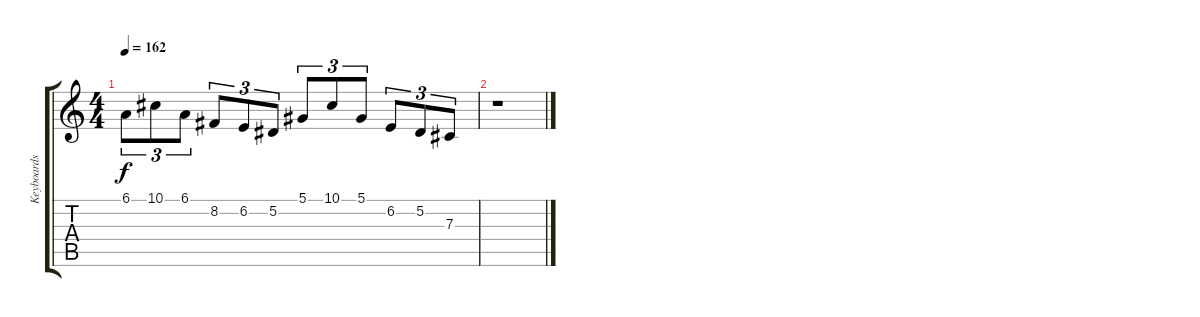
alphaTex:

\track ("Keyboards" "Keyboards") {instrument choiraahs}
\staff {score tabs}
\tuning (Eb4 Bb3 Gb3 Db3 Ab2 Eb2) {hide}
\ts (4 4)
\tempo 162
\clef g2
\ks c
6.1.8{tu (3 2) dy f} 10.1.8{tu (3 2)} 6.1.8{tu (3 2)} 8.2.8{tu (3 2)} 6.2.8{tu (3 2)} 5.2.8{tu (3 2)} 5.1.8{tu (3 2)} 10.1.8{tu (3 2)} 5.1.8{tu (3 2)} 6.2.8{tu (3 2)} 5.2.8{tu (3 2)} 7.3.8{tu (3 2)} |
r.1
